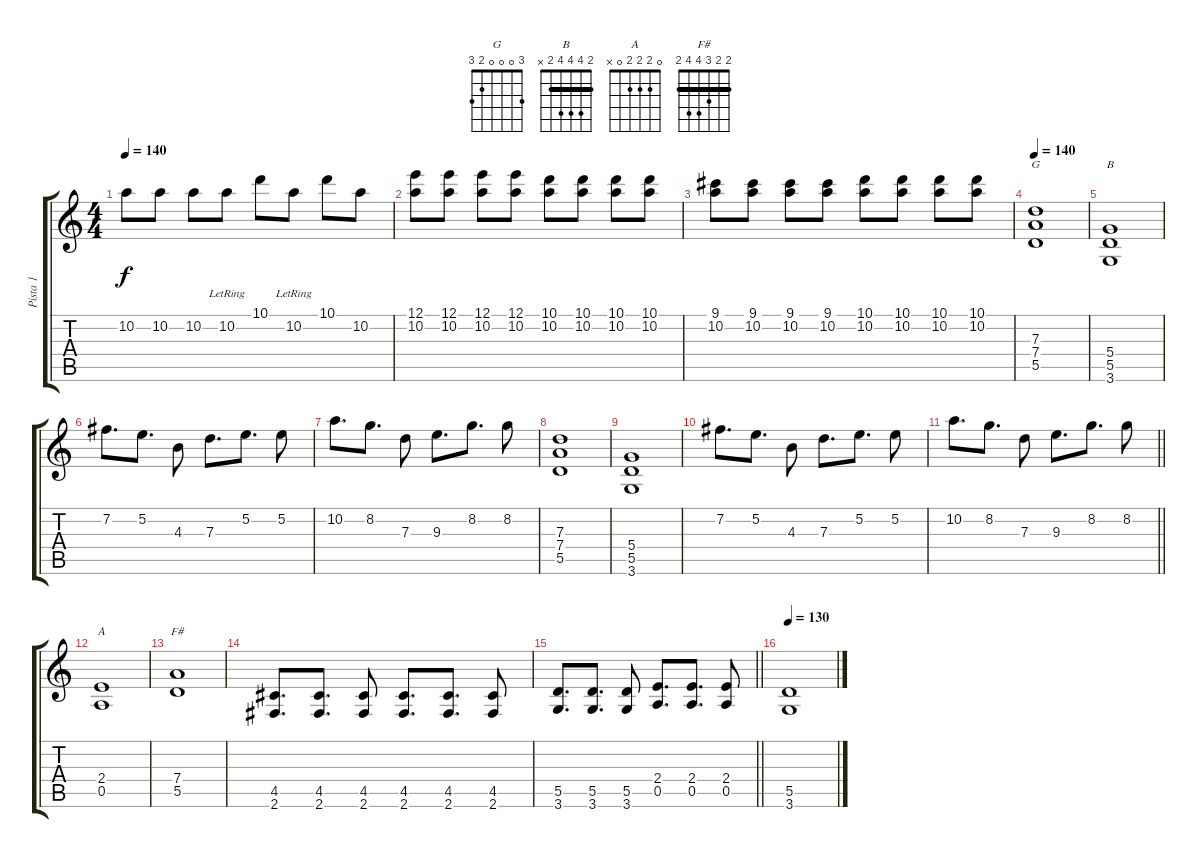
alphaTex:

\track ("Pista 1" "Pista 1") {instrument distortionguitar}
\staff {score tabs}
\tuning (E4 B3 G3 D3 A2 E2) {hide}
\chord ("G" 3 0 0 0 2 3)
\chord ("B" 2 4 4 4 2 x) {barre 2}
\chord ("A" 0 2 2 2 0 x)
\chord ("F#" 2 2 3 4 4 2) {barre 2}
\ts (4 4)
\tempo 140
\clef g2
\ks c
10.2.8{dy f} 10.2.8 10.2.8 10.2{lr}.8 10.1.8 10.2{lr}.8 10.1.8 10.2.8 |
(12.1 10.2).8 (12.1 10.2).8 (12.1 10.2).8 (12.1 10.2).8 (10.1 10.2).8 (10.1 10.2).8 (10.1 10.2).8 (10.1 10.2).8 |
(9.1 10.2).8 (9.1 10.2).8 (9.1 10.2).8 (9.1 10.2).8 (10.1 10.2).8 (10.1 10.2).8 (10.1 10.2).8 (10.1 10.2).8 |
\tempo 140
(7.3 7.4 5.5).1{ch "G" instrument distortionguitar} |
(5.4 5.5 3.6).1{ch "B"} |
7.2.8{d balance 0} 5.2.8{d} 4.3.8 7.3.8{d} 5.2.8{d} 5.2.8 |
10.2.8{d balance 16} 8.2.8{d} 7.3.8 9.3.8{d} 8.2.8{d} 8.2.8 |
(7.3 7.4 5.5).1 |
(5.4 5.5 3.6).1 |
7.2.8{d balance 0} 5.2.8{d} 4.3.8 7.3.8{d} 5.2.8{d} 5.2.8 |
\barLineRight lightlight
10.2.8{d balance 16} 8.2.8{d} 7.3.8 9.3.8{d} 8.2.8{d} 8.2.8 |
(2.4 0.5).1{ch "A" balance 8} |
(7.4 5.5).1{ch "F#"} |
(4.5 2.6).8{d} (4.5 2.6).8{d} (4.5 2.6).8 (4.5 2.6).8{d} (4.5 2.6).8{d} (4.5 2.6).8 |
\barLineRight lightlight
(5.5 3.6).8{d} (5.5 3.6).8{d} (5.5 3.6).8 (2.4 0.5).8{d} (2.4 0.5).8{d} (2.4 0.5).8 |
\tempo 130
(5.5 3.6).1
